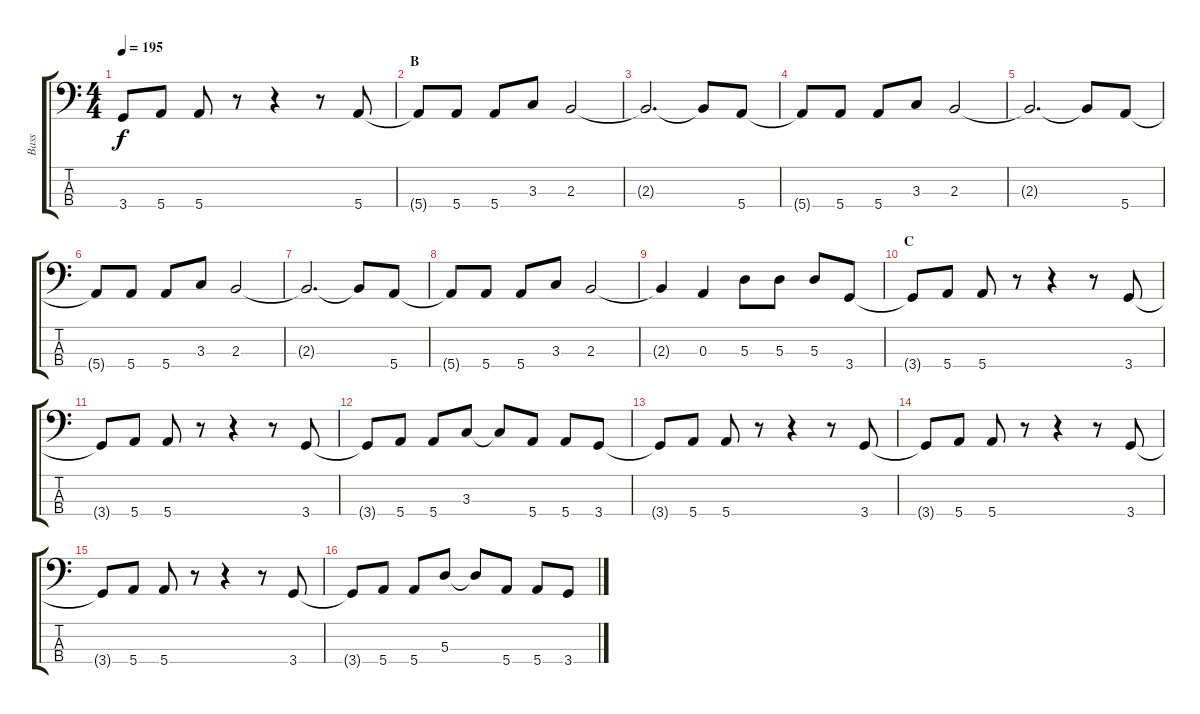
\track ("Bass" "Bass") {instrument electricbassfinger}
\staff {score tabs}
\tuning (G2 D2 A1 E1) {hide}
\ts (4 4)
\tempo 195
\clef f4
\ks c
3.4{t}.8{dy f} 5.4.8 5.4.8 r.8 r.4 r.8 5.4.8 |
\section ("" "B")
5.4{t}.8 5.4.8 5.4.8 3.3.8 2.3.2 |
2.3{t}.2{d} 2.3{t}.8 5.4.8 |
5.4{t}.8 5.4.8 5.4.8 3.3.8 2.3.2 |
2.3{t}.2{d} 2.3{t}.8 5.4.8 |
5.4{t}.8 5.4.8 5.4.8 3.3.8 2.3.2 |
2.3{t}.2{d} 2.3{t}.8 5.4.8 |
5.4{t}.8 5.4.8 5.4.8 3.3.8 2.3.2 |
2.3{t}.4 0.3.4 5.3.8 5.3.8 5.3.8 3.4.8 |
\section ("" "C")
3.4{t}.8 5.4.8 5.4.8 r.8 r.4 r.8 3.4.8 |
3.4{t}.8 5.4.8 5.4.8 r.8 r.4 r.8 3.4.8 |
3.4{t}.8 5.4.8 5.4.8 3.3.8 3.3{t}.8 5.4.8 5.4.8 3.4.8 |
3.4{t}.8 5.4.8 5.4.8 r.8 r.4 r.8 3.4.8 |
3.4{t}.8 5.4.8 5.4.8 r.8 r.4 r.8 3.4.8 |
3.4{t}.8 5.4.8 5.4.8 r.8 r.4 r.8 3.4.8 |
3.4{t}.8 5.4.8 5.4.8 5.3.8 5.3{t}.8 5.4.8 5.4.8 3.4.8
